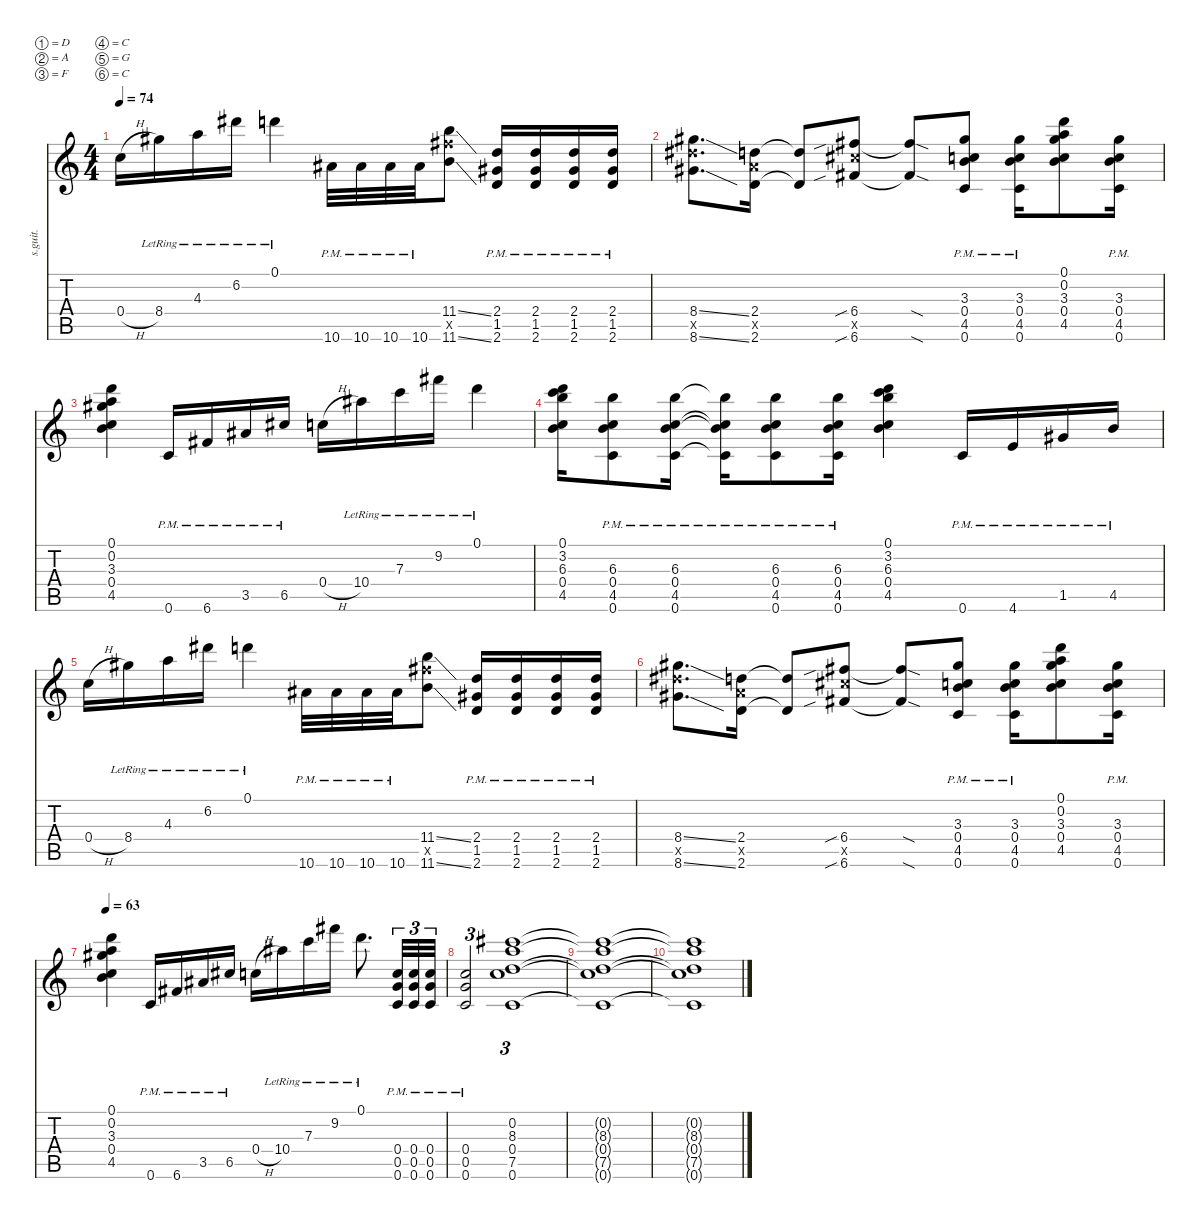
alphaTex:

\defaultSystemsLayout 4
\hideDynamics
\bracketExtendMode nobrackets
\track ("Octaver effect gt2" "s.guit.") {instrument distortionguitar}
\staff {score tabs}
\tuning (D5 A4 F4 C4 G3 C3)
\ts (4 4)
\tempo 74
\clef g2
\ks c
0.4{h}.16{lyrics (0 "") lyrics (1 "") lyrics (2 "") lyrics (3 "") lyrics (4 "") dy mf} 8.4{lr acc #}.16{lyrics (0 "") lyrics (1 "") lyrics (2 "") lyrics (3 "") lyrics (4 "")} 4.3{lr}.16{lyrics (0 "") lyrics (1 "") lyrics (2 "") lyrics (3 "") lyrics (4 "")} 6.2{lr acc #}.16{lyrics (0 "") lyrics (1 "") lyrics (2 "") lyrics (3 "") lyrics (4 "")} 0.1{lr}.4{lyrics (0 "") lyrics (1 "") lyrics (2 "") lyrics (3 "") lyrics (4 "")} 10.6{pm acc #}.32{lyrics (0 "") lyrics (1 "") lyrics (2 "") lyrics (3 "") lyrics (4 "")} 10.6{pm acc #}.32{lyrics (0 "") lyrics (1 "") lyrics (2 "") lyrics (3 "") lyrics (4 "")} 10.6{pm acc #}.32{lyrics (0 "") lyrics (1 "") lyrics (2 "") lyrics (3 "") lyrics (4 "")} 10.6{pm acc #}.32{lyrics (0 "") lyrics (1 "") lyrics (2 "") lyrics (3 "") lyrics (4 "")} (11.4{ss} 11.6{ss} 11.5{x acc #}).8{lyrics (0 "") lyrics (1 "") lyrics (2 "") lyrics (3 "") lyrics (4 "")} (2.4{pm} 1.5{pm acc #} 2.6{pm}).16{lyrics (0 "") lyrics (1 "") lyrics (2 "") lyrics (3 "") lyrics (4 "")} (2.4{pm} 1.5{pm acc #} 2.6{pm}).16{lyrics (0 "") lyrics (1 "") lyrics (2 "") lyrics (3 "") lyrics (4 "")} (2.4{pm} 1.5{pm acc #} 2.6{pm}).16{lyrics (0 "") lyrics (1 "") lyrics (2 "") lyrics (3 "") lyrics (4 "")} (2.4{pm} 1.5{pm acc #} 2.6{pm}).16{lyrics (0 "") lyrics (1 "") lyrics (2 "") lyrics (3 "") lyrics (4 "")} |
(8.4{ss acc #} 8.6{ss acc #} 8.5{x acc #}).8{d lyrics (0 "") lyrics (1 "") lyrics (2 "") lyrics (3 "") lyrics (4 "")} (2.4 2.6 2.5{x}).16{lyrics (0 "") lyrics (1 "") lyrics (2 "") lyrics (3 "") lyrics (4 "")} (2.4{t} 2.6{t}).8{lyrics (0 "") lyrics (1 "") lyrics (2 "") lyrics (3 "") lyrics (4 "")} (6.4{sib acc #} 6.6{sib acc #} 6.5{x acc #}).8{lyrics (0 "") lyrics (1 "") lyrics (2 "") lyrics (3 "") lyrics (4 "")} (6.4{sod t acc #} 6.6{sod t acc #}).8{lyrics (0 "") lyrics (1 "") lyrics (2 "") lyrics (3 "") lyrics (4 "")} (0.4{pm} 4.5{pm} 0.6{pm} 3.3{pm acc #}).8{lyrics (0 "") lyrics (1 "") lyrics (2 "") lyrics (3 "") lyrics (4 "")} (0.4{pm} 4.5{pm} 0.6{pm} 3.3{pm acc #}).16{lyrics (0 "") lyrics (1 "") lyrics (2 "") lyrics (3 "") lyrics (4 "")} (3.3{acc #} 0.4 4.5 0.2 0.1).8{lyrics (0 "") lyrics (1 "") lyrics (2 "") lyrics (3 "") lyrics (4 "")} (0.4{pm} 4.5{pm} 0.6{pm} 3.3{pm acc #}).16{lyrics (0 "") lyrics (1 "") lyrics (2 "") lyrics (3 "") lyrics (4 "")} |
(3.3{acc #} 0.4 4.5 0.2 0.1).4{lyrics (0 "") lyrics (1 "") lyrics (2 "") lyrics (3 "") lyrics (4 "")} 0.6{pm}.16{lyrics (0 "") lyrics (1 "") lyrics (2 "") lyrics (3 "") lyrics (4 "")} 6.6{pm acc #}.16{lyrics (0 "") lyrics (1 "") lyrics (2 "") lyrics (3 "") lyrics (4 "")} 3.5{pm acc #}.16{lyrics (0 "") lyrics (1 "") lyrics (2 "") lyrics (3 "") lyrics (4 "")} 6.5{pm acc #}.16{lyrics (0 "") lyrics (1 "") lyrics (2 "") lyrics (3 "") lyrics (4 "")} 0.4{h}.16{lyrics (0 "") lyrics (1 "") lyrics (2 "") lyrics (3 "") lyrics (4 "")} 10.4{lr acc #}.16{lyrics (0 "") lyrics (1 "") lyrics (2 "") lyrics (3 "") lyrics (4 "")} 7.3{lr}.16{lyrics (0 "") lyrics (1 "") lyrics (2 "") lyrics (3 "") lyrics (4 "")} 9.2{lr acc #}.16{lyrics (0 "") lyrics (1 "") lyrics (2 "") lyrics (3 "") lyrics (4 "")} 0.1{lr}.4{lyrics (0 "") lyrics (1 "") lyrics (2 "") lyrics (3 "") lyrics (4 "")} |
(0.1 3.2 6.3 0.4 4.5).16{lyrics (0 "") lyrics (1 "") lyrics (2 "") lyrics (3 "") lyrics (4 "")} (0.4{pm} 4.5{pm} 0.6{pm} 6.3{pm}).8{lyrics (0 "") lyrics (1 "") lyrics (2 "") lyrics (3 "") lyrics (4 "")} (0.4{pm} 4.5{pm} 0.6{pm} 6.3{pm}).16{lyrics (0 "") lyrics (1 "") lyrics (2 "") lyrics (3 "") lyrics (4 "")} (0.4{pm t} 4.5{pm t} 0.6{pm t} 6.3{pm t}).16{lyrics (0 "") lyrics (1 "") lyrics (2 "") lyrics (3 "") lyrics (4 "")} (0.4{pm} 4.5{pm} 0.6{pm} 6.3{pm}).8{lyrics (0 "") lyrics (1 "") lyrics (2 "") lyrics (3 "") lyrics (4 "")} (0.4{pm} 4.5{pm} 0.6{pm} 6.3{pm}).16{lyrics (0 "") lyrics (1 "") lyrics (2 "") lyrics (3 "") lyrics (4 "")} (0.1 3.2 6.3 0.4 4.5).4{lyrics (0 "") lyrics (1 "") lyrics (2 "") lyrics (3 "") lyrics (4 "")} 0.6{pm}.16{lyrics (0 "") lyrics (1 "") lyrics (2 "") lyrics (3 "") lyrics (4 "")} 4.6{pm}.16{lyrics (0 "") lyrics (1 "") lyrics (2 "") lyrics (3 "") lyrics (4 "")} 1.5{pm acc #}.16{lyrics (0 "") lyrics (1 "") lyrics (2 "") lyrics (3 "") lyrics (4 "")} 4.5{pm}.16{lyrics (0 "") lyrics (1 "") lyrics (2 "") lyrics (3 "") lyrics (4 "")} |
0.4{h}.16{lyrics (0 "") lyrics (1 "") lyrics (2 "") lyrics (3 "") lyrics (4 "")} 8.4{lr acc #}.16{lyrics (0 "") lyrics (1 "") lyrics (2 "") lyrics (3 "") lyrics (4 "")} 4.3{lr}.16{lyrics (0 "") lyrics (1 "") lyrics (2 "") lyrics (3 "") lyrics (4 "")} 6.2{lr acc #}.16{lyrics (0 "") lyrics (1 "") lyrics (2 "") lyrics (3 "") lyrics (4 "")} 0.1{lr}.4{lyrics (0 "") lyrics (1 "") lyrics (2 "") lyrics (3 "") lyrics (4 "")} 10.6{pm acc #}.32{lyrics (0 "") lyrics (1 "") lyrics (2 "") lyrics (3 "") lyrics (4 "")} 10.6{pm acc #}.32{lyrics (0 "") lyrics (1 "") lyrics (2 "") lyrics (3 "") lyrics (4 "")} 10.6{pm acc #}.32{lyrics (0 "") lyrics (1 "") lyrics (2 "") lyrics (3 "") lyrics (4 "")} 10.6{pm acc #}.32{lyrics (0 "") lyrics (1 "") lyrics (2 "") lyrics (3 "") lyrics (4 "")} (11.4{ss} 11.6{ss} 11.5{x acc #}).8{lyrics (0 "") lyrics (1 "") lyrics (2 "") lyrics (3 "") lyrics (4 "")} (2.4{pm} 1.5{pm acc #} 2.6{pm}).16{lyrics (0 "") lyrics (1 "") lyrics (2 "") lyrics (3 "") lyrics (4 "")} (2.4{pm} 1.5{pm acc #} 2.6{pm}).16{lyrics (0 "") lyrics (1 "") lyrics (2 "") lyrics (3 "") lyrics (4 "")} (2.4{pm} 1.5{pm acc #} 2.6{pm}).16{lyrics (0 "") lyrics (1 "") lyrics (2 "") lyrics (3 "") lyrics (4 "")} (2.4{pm} 1.5{pm acc #} 2.6{pm}).16{lyrics (0 "") lyrics (1 "") lyrics (2 "") lyrics (3 "") lyrics (4 "")} |
(8.4{ss acc #} 8.6{ss acc #} 8.5{x acc #}).8{d lyrics (0 "") lyrics (1 "") lyrics (2 "") lyrics (3 "") lyrics (4 "")} (2.4 2.6 2.5{x}).16{lyrics (0 "") lyrics (1 "") lyrics (2 "") lyrics (3 "") lyrics (4 "")} (2.4{t} 2.6{t}).8{lyrics (0 "") lyrics (1 "") lyrics (2 "") lyrics (3 "") lyrics (4 "")} (6.4{sib acc #} 6.6{sib acc #} 6.5{x acc #}).8{lyrics (0 "") lyrics (1 "") lyrics (2 "") lyrics (3 "") lyrics (4 "")} (6.4{sod t acc #} 6.6{sod t acc #}).8{lyrics (0 "") lyrics (1 "") lyrics (2 "") lyrics (3 "") lyrics (4 "")} (0.4{pm} 4.5{pm} 0.6{pm} 3.3{pm acc #}).8{lyrics (0 "") lyrics (1 "") lyrics (2 "") lyrics (3 "") lyrics (4 "")} (0.4{pm} 4.5{pm} 0.6{pm} 3.3{pm acc #}).16{lyrics (0 "") lyrics (1 "") lyrics (2 "") lyrics (3 "") lyrics (4 "")} (3.3{acc #} 0.4 4.5 0.2 0.1).8{lyrics (0 "") lyrics (1 "") lyrics (2 "") lyrics (3 "") lyrics (4 "")} (0.4{pm} 4.5{pm} 0.6{pm} 3.3{pm acc #}).16{lyrics (0 "") lyrics (1 "") lyrics (2 "") lyrics (3 "") lyrics (4 "")} |
\tempo 63
(3.3{acc #} 0.4 4.5 0.2 0.1).4{lyrics (0 "") lyrics (1 "") lyrics (2 "") lyrics (3 "") lyrics (4 "")} 0.6{pm}.16{lyrics (0 "") lyrics (1 "") lyrics (2 "") lyrics (3 "") lyrics (4 "")} 6.6{pm acc #}.16{lyrics (0 "") lyrics (1 "") lyrics (2 "") lyrics (3 "") lyrics (4 "")} 3.5{pm acc #}.16{lyrics (0 "") lyrics (1 "") lyrics (2 "") lyrics (3 "") lyrics (4 "")} 6.5{pm acc #}.16{lyrics (0 "") lyrics (1 "") lyrics (2 "") lyrics (3 "") lyrics (4 "")} 0.4{h}.16{lyrics (0 "") lyrics (1 "") lyrics (2 "") lyrics (3 "") lyrics (4 "")} 10.4{lr acc #}.16{lyrics (0 "") lyrics (1 "") lyrics (2 "") lyrics (3 "") lyrics (4 "")} 7.3{lr}.16{lyrics (0 "") lyrics (1 "") lyrics (2 "") lyrics (3 "") lyrics (4 "")} 9.2{lr acc #}.16{lyrics (0 "") lyrics (1 "") lyrics (2 "") lyrics (3 "") lyrics (4 "")} 0.1{lr}.8{d lyrics (0 "") lyrics (1 "") lyrics (2 "") lyrics (3 "") lyrics (4 "")} (0.4{pm} 0.5{pm} 0.6{pm}).32{tu (3 2) lyrics (0 "") lyrics (1 "") lyrics (2 "") lyrics (3 "") lyrics (4 "")} (0.4{pm} 0.5{pm} 0.6{pm}).32{tu (3 2) lyrics (0 "") lyrics (1 "") lyrics (2 "") lyrics (3 "") lyrics (4 "")} (0.4{pm} 0.5{pm} 0.6{pm}).32{tu (3 2) lyrics (0 "") lyrics (1 "") lyrics (2 "") lyrics (3 "") lyrics (4 "")} |
(0.4{pm} 0.5{pm} 0.6{pm}).2{tu (3 2) lyrics (0 "") lyrics (1 "") lyrics (2 "") lyrics (3 "") lyrics (4 "")} (0.6 7.5 0.4 8.3{acc #} 0.2).1{tu (3 2) lyrics (0 "") lyrics (1 "") lyrics (2 "") lyrics (3 "") lyrics (4 "")} |
(0.2{t} 8.3{t acc #} 0.4{t} 7.5{t} 0.6{t}).1{lyrics (0 "") lyrics (1 "") lyrics (2 "") lyrics (3 "") lyrics (4 "")} |
(0.2{t} 8.3{t acc #} 0.4{t} 7.5{t} 0.6{t}).1{lyrics (0 "") lyrics (1 "") lyrics (2 "") lyrics (3 "") lyrics (4 "")}
